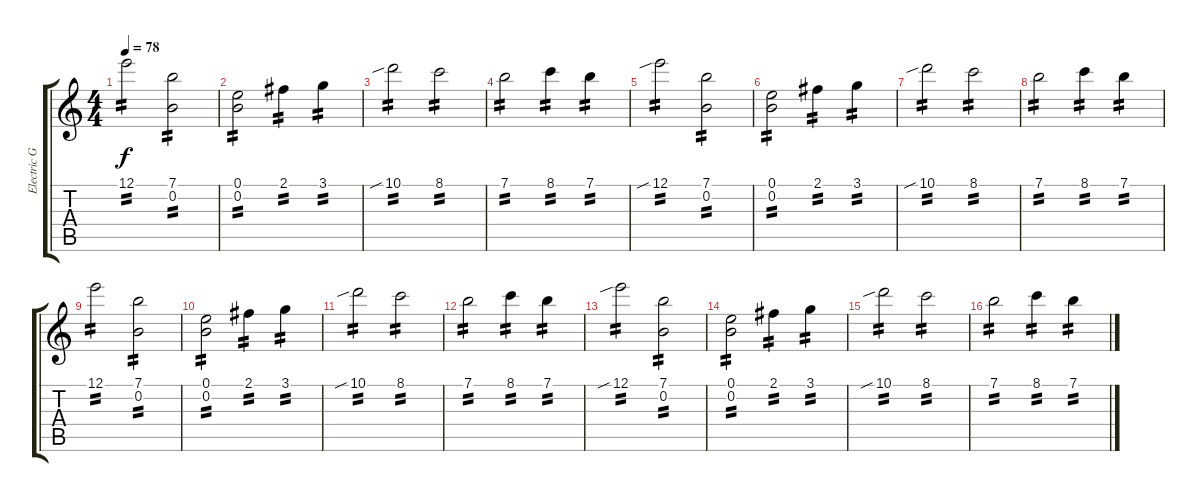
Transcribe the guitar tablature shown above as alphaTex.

\track ("Electric Guitar 2 (distortion)" "Electric G") {instrument distortionguitar}
\staff {score tabs}
\tuning (E4 B3 G3 E3 B2 E2) {hide}
\ts (4 4)
\tempo 78
\clef g2
\ks c
12.1.2{tp 2 dy f} (7.1 0.2).2{tp 2} |
(0.1 0.2).2{tp 2} 2.1.4{tp 2} 3.1.4{tp 2} |
10.1{sib}.2{tp 2} 8.1.2{tp 2} |
7.1.2{tp 2} 8.1.4{tp 2} 7.1.4{tp 2} |
12.1{sib}.2{tp 2} (7.1 0.2).2{tp 2} |
(0.1 0.2).2{tp 2} 2.1.4{tp 2} 3.1.4{tp 2} |
10.1{sib}.2{tp 2} 8.1.2{tp 2} |
7.1.2{tp 2} 8.1.4{tp 2} 7.1.4{tp 2} |
12.1.2{tp 2} (7.1 0.2).2{tp 2} |
(0.1 0.2).2{tp 2} 2.1.4{tp 2} 3.1.4{tp 2} |
10.1{sib}.2{tp 2} 8.1.2{tp 2} |
7.1.2{tp 2} 8.1.4{tp 2} 7.1.4{tp 2} |
12.1{sib}.2{tp 2} (7.1 0.2).2{tp 2} |
(0.1 0.2).2{tp 2} 2.1.4{tp 2} 3.1.4{tp 2} |
10.1{sib}.2{tp 2} 8.1.2{tp 2} |
7.1.2{tp 2} 8.1.4{tp 2} 7.1.4{tp 2}
